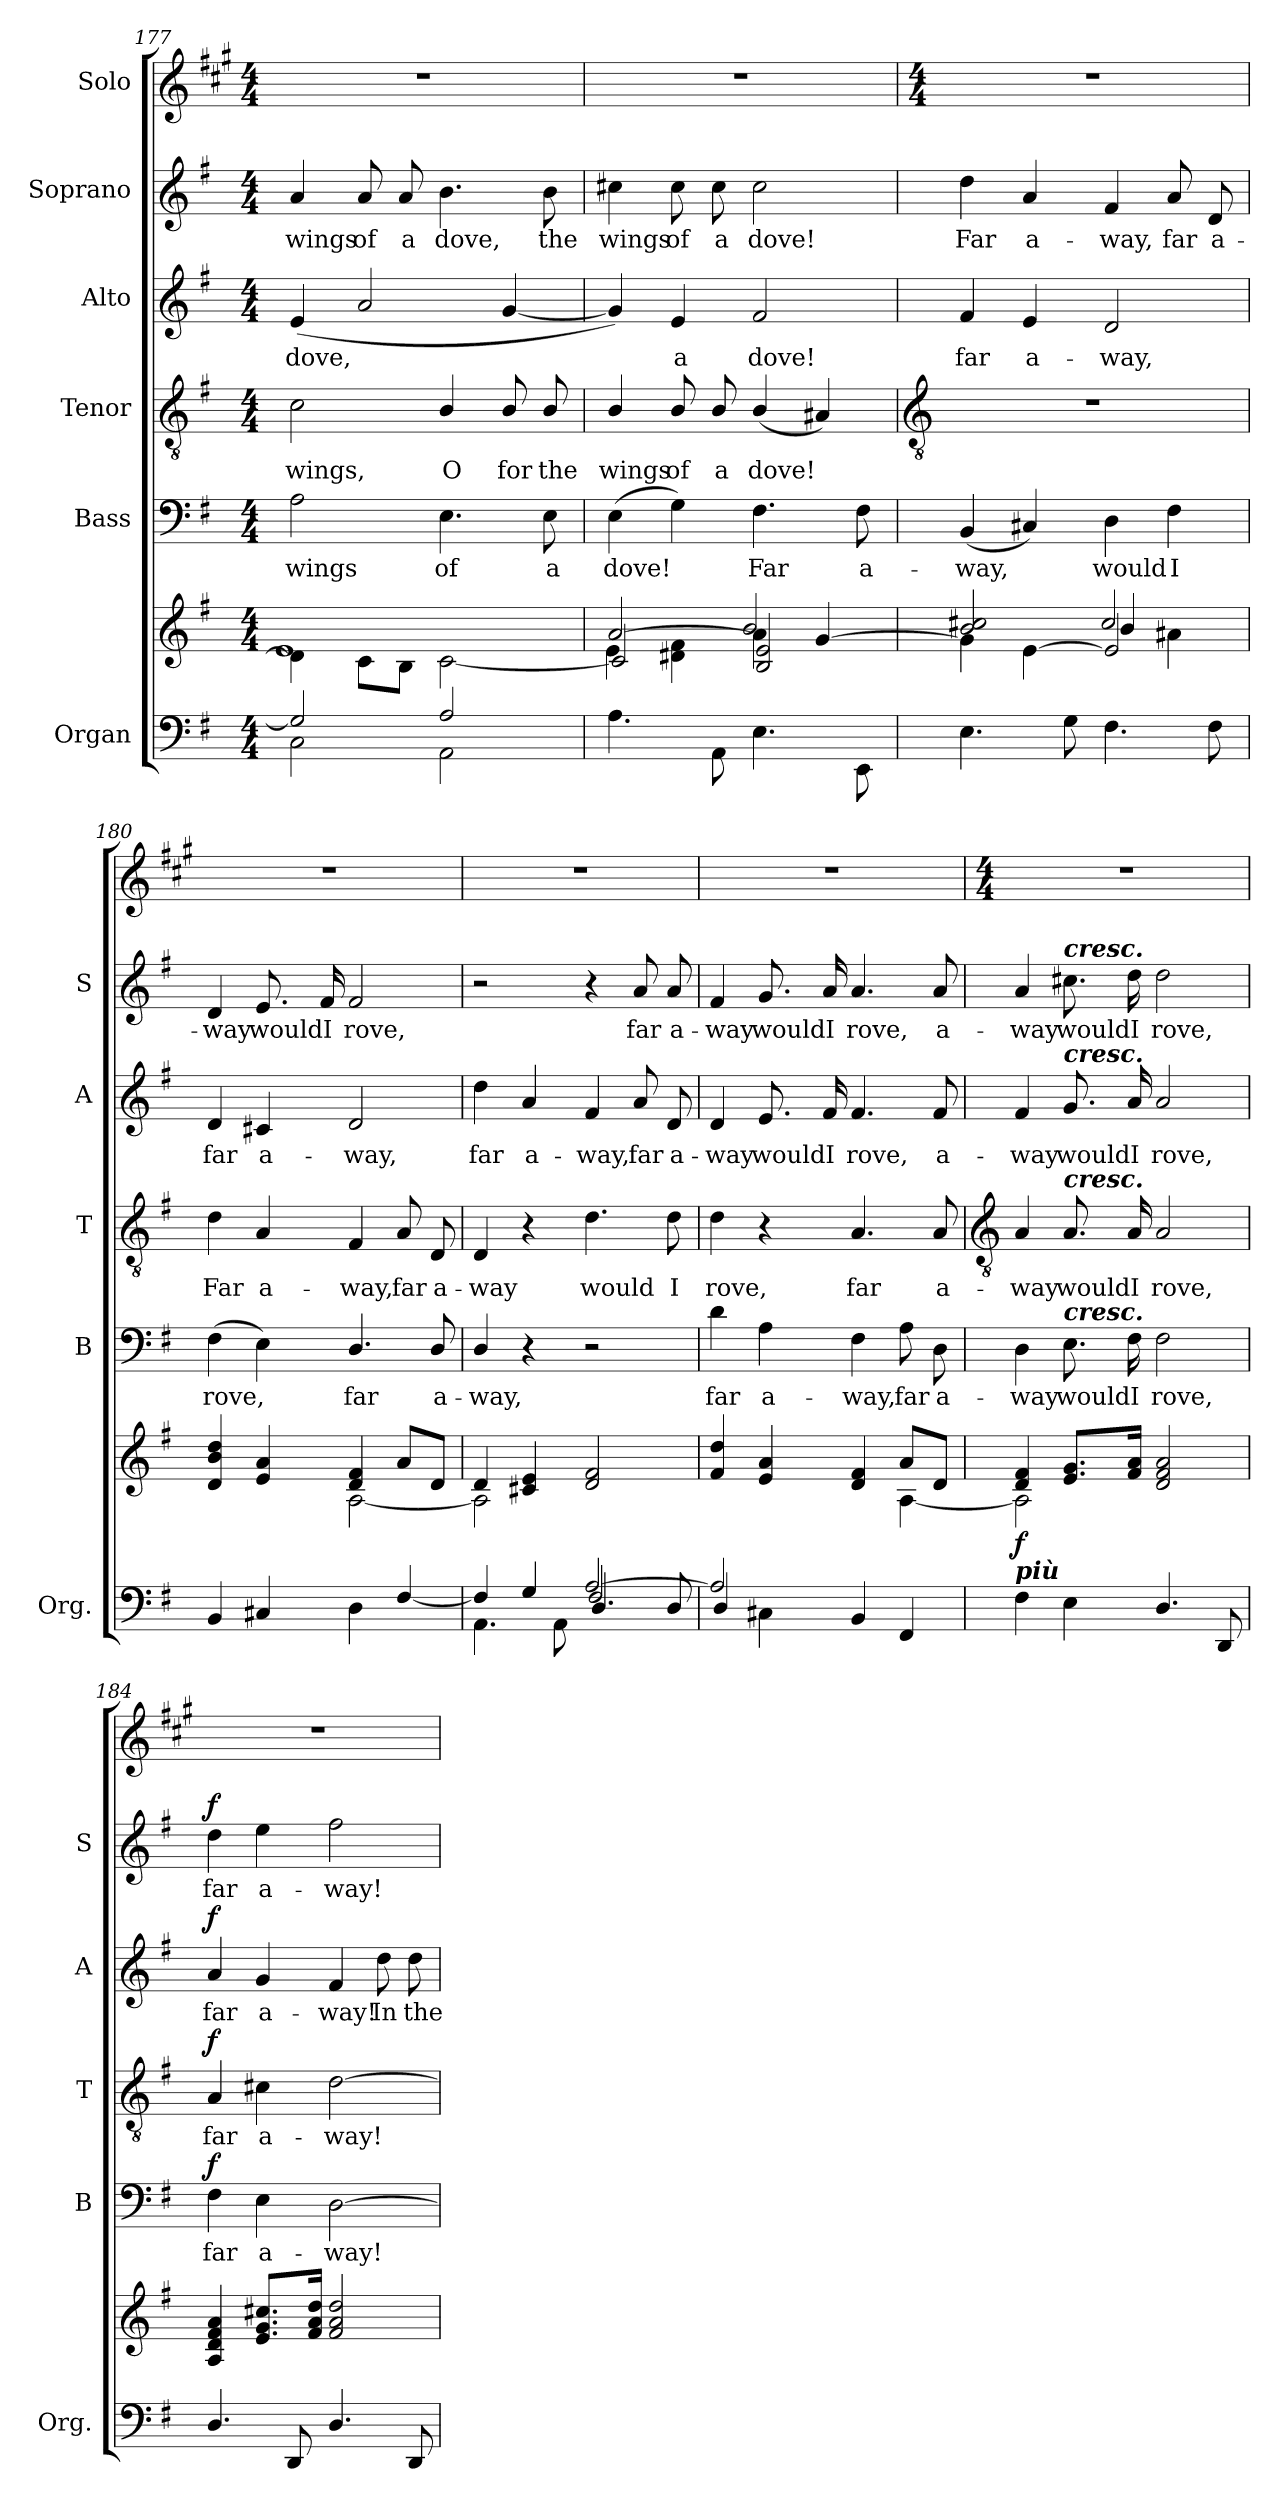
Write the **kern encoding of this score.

**kern	**kern	**dynam	**kern	**text	**dynam	**kern	**text	**dynam	**kern	**text	**dynam	**kern	**text	**dynam	**kern
*part6	*part6	*part6	*part5	*part5	*part5	*part4	*part4	*part4	*part3	*part3	*part3	*part2	*part2	*part2	*part1
*staff7	*staff6	*staff6/7	*staff5	*staff5	*staff5	*staff4	*staff4	*staff4	*staff3	*staff3	*staff3	*staff2	*staff2	*staff2	*staff1
*I"Organ	*	*	*I"Bass	*	*	*I"Tenor	*	*	*I"Alto	*	*	*I"Soprano	*	*	*I"Solo
*I'Org.	*	*	*I'B	*	*	*I'T	*	*	*I'A	*	*	*I'S	*	*	*
*clefF4	*clefG2	*	*clefF4	*	*	*clefGv2	*	*	*clefG2	*	*	*clefG2	*	*	*clefG2
*	*	*	*	*	*	*	*	*	*	*	*	*	*	*	*ITrd1c2
*k[f#]	*k[f#]	*	*k[f#]	*	*	*k[f#]	*	*	*k[f#]	*	*	*k[f#]	*	*	*k[f#]
*G:	*G:	*	*G:	*	*	*G:	*	*	*G:	*	*	*G:	*	*	*G:
*M4/4	*M4/4	*	*M4/4	*	*	*M4/4	*	*	*M4/4	*	*	*M4/4	*	*	*M4/4
=177	=177	=177	=177	=177	=177	=177	=177	=177	=177	=177	=177	=177	=177	=177	=177
*^	*^	*	*	*	*	*	*	*	*	*	*	*	*	*	*
*	*	*	*^	*	*	*	*	*	*	*	*	*	*	*	*	*	*
!	!	!	!	!	!	!	!LO:LY:b	!	!	!LO:LY:b	!	!	!LO:LY:b	!	!	!LO:LY:b	!	!
2G]	2C\	1ryy	4d\]	1e	.	2A	wings	.	2c	wings,	.	(<4e	dove,	.	4a	wings	.	1r
!	!	!	!	!	!	!	!	!	!	!	!	!	!	!	!	!LO:LY:b	!	!
.	.	.	8c\L	.	.	.	.	.	.	.	.	2a	.	.	8a	of	.	.
!	!	!	!	!	!	!	!	!	!	!	!	!	!	!	!	!LO:LY:b	!	!
.	.	.	8B\J	.	.	.	.	.	.	.	.	.	.	.	8a	a	.	.
!	!	!	!	!	!	!	!LO:LY:b	!	!	!LO:LY:b	!	!	!	!	!	!LO:LY:b	!	!
2A	2AA\	.	[2c\	.	.	4.E	of	.	4B/	O	.	.	.	.	4.b	dove,	.	.
!	!	!	!	!	!	!	!	!	!	!LO:LY:b	!	!	!	!	!	!	!	!
.	.	.	.	.	.	.	.	.	8B/	for	.	[4g	.	.	.	.	.	.
!	!	!	!	!	!	!	!LO:LY:b	!	!	!LO:LY:b	!	!	!	!	!	!LO:LY:b	!	!
.	.	.	.	.	.	8E	a	.	8B/	the	.	.	.	.	8b	the	.	.
=178	=178	=178	=178	=178	=178	=178	=178	=178	=178	=178	=178	=178	=178	=178	=178	=178	=178	=178
!	!	!	!	!	!	!	!LO:LY:b	!	!	!LO:LY:b	!	!	!	!	!	!LO:LY:b	!	!
1ryy	4.A	[2a/	2c/]	4e\	.	(>4E	dove!	.	4B/	wings	.	4g])	.	.	4cc#X	wings	.	1r
!	!	!	!	!	!	!	!	!	!	!LO:LY:b	!	!	!LO:LY:b	!	!	!LO:LY:b	!	!
.	.	.	.	4d#X\ 4f#\	.	4G)	.	.	8B/	of	.	4e	a	.	8cc#	of	.	.
!	!	!	!	!	!	!	!	!	!	!LO:LY:b	!	!	!	!	!	!LO:LY:b	!	!
.	8AA	.	.	.	.	.	.	.	8B/	a	.	.	.	.	8cc#	a	.	.
!	!	!	!	!	!	!	!LO:LY:b	!	!	!LO:LY:b	!	!	!LO:LY:b	!	!	!LO:LY:b	!	!
.	4.E	4a\]	2b/	2B/ 2e/	.	4.F#	Far	.	(<4B/	dove!	.	2f#	dove!	.	2cc#	dove!	.	.
.	.	[4g/	.	.	.	.	.	.	4A#X)	.	.	.	.	.	.	.	.	.
!	!	!	!	!	!	!	!LO:LY:b	!	!	!	!	!	!	!	!	!	!	!
.	8EE	.	.	.	.	8F#	a-	.	.	.	.	.	.	.	.	.	.	.
!!LO:LB:g=z
=179	=179	=179	=179	=179	=179	=179	=179	=179	=179	=179	=179	=179	=179	=179	=179	=179	=179	=179
*	*	*	*	*	*	*	*	*	*clefGv2	*	*	*	*	*	*	*	*	*
*	*	*	*	*	*	*	*	*	*	*	*	*	*	*	*	*	*	*M4/4
!	!	!	!	!	!	!	!LO:LY:b	!	!	!	!	!	!LO:LY:b	!	!	!LO:LY:b	!	!
1ryy	4.E	4g\]	2b/ 2cc#X/	2ryy	.	(<4BB	-way,	.	1r	.	.	4f#	far	.	4dd	Far	.	1r
!	!	!	!	!	!	!	!	!	!	!	!	!	!LO:LY:b	!	!	!LO:LY:b	!	!
.	.	[4e\	.	.	.	4C#X)	.	.	.	.	.	4e	a-	.	4a	a-	.	.
.	8G	.	.	.	.	.	.	.	.	.	.	.	.	.	.	.	.	.
!	!	!	!	!	!	!	!LO:LY:b	!	!	!	!	!	!LO:LY:b	!	!	!LO:LY:b	!	!
.	4.F#	2e/]	2cc#/	4b	.	4D	would	.	.	.	.	2d	-way,	.	4f#	-way,	.	.
!	!	!	!	!	!	!	!LO:LY:b	!	!	!	!	!	!	!	!	!LO:LY:b	!	!
.	.	.	.	4a#X\	.	4F#	I	.	.	.	.	.	.	.	8a	far	.	.
!	!	!	!	!	!	!	!	!	!	!	!	!	!	!	!	!LO:LY:b	!	!
.	8F#	.	.	.	.	.	.	.	.	.	.	.	.	.	8d	a-	.	.
*	*	*	*v	*v	*	*	*	*	*	*	*	*	*	*	*	*	*	*
!!LO:LB:g=z
=180	=180	=180	=180	=180	=180	=180	=180	=180	=180	=180	=180	=180	=180	=180	=180	=180	=180
!	!	!	!	!	!	!LO:LY:b	!	!	!LO:LY:b	!	!	!LO:LY:b	!	!	!LO:LY:b	!	!
2ryy	4BB	4d/ 4b/ 4dd/	2ryy	.	(>4F#	rove,	.	4d	Far	.	4d	far	.	4d	-way	.	1r
!	!	!	!	!	!	!	!	!	!LO:LY:b	!	!	!LO:LY:b	!	!	!LO:LY:b	!	!
.	4C#X	4e/ 4a/	.	.	4E)	.	.	4A	a-	.	4c#X	a-	.	8.e	would	.	.
!	!	!	!	!	!	!	!	!	!	!	!	!	!	!	!LO:LY:b	!	!
.	.	.	.	.	.	.	.	.	.	.	.	.	.	16f#	I	.	.
!	!	!	!	!	!	!LO:LY:b	!	!	!LO:LY:b	!	!	!LO:LY:b	!	!	!LO:LY:b	!	!
4ryy	4D	4d/ 4f#/	[2A\	.	4.D/	far	.	4F#	-way,	.	2d	-way,	.	2f#	rove,	.	.
!	!	!	!	!	!	!	!	!	!LO:LY:b	!	!	!	!	!	!	!	!
[4F#/	4ryy	8a/L	.	.	.	.	.	8A	far	.	.	.	.	.	.	.	.
!	!	!	!	!	!	!LO:LY:b	!	!	!LO:LY:b	!	!	!	!	!	!	!	!
.	.	8d/J	.	.	8D/	a-	.	8D	a-	.	.	.	.	.	.	.	.
=181	=181	=181	=181	=181	=181	=181	=181	=181	=181	=181	=181	=181	=181	=181	=181	=181	=181
*	*^	*	*	*	*	*	*	*	*	*	*	*	*	*	*	*	*
!	!	!	!	!	!	!	!LO:LY:b	!	!	!LO:LY:b	!	!	!LO:LY:b	!	!	!	!	!
2ryy	4F#/]	4.AA\	4d/	2A\]	.	4D/	-way,	.	4D	-way	.	4dd	far	.	2r	.	.	1r
!	!	!	!	!	!	!	!	!	!	!	!	!	!LO:LY:b	!	!	!	!	!
.	4G/	.	4c#X/ 4e/	.	.	4r	.	.	4r	.	.	4a	a-	.	.	.	.	.
.	.	8AA\	.	.	.	.	.	.	.	.	.	.	.	.	.	.	.	.
!	!	!	!	!	!	!	!	!	!	!LO:LY:b	!	!	!LO:LY:b	!	!	!	!	!
[2A/	2F#/	4.D	2d/ 2f#/	2ryy	.	2r	.	.	4.d	would	.	4f#	-way,	.	4r	.	.	.
!	!	!	!	!	!	!	!	!	!	!	!	!	!LO:LY:b	!	!	!LO:LY:b	!	!
.	.	.	.	.	.	.	.	.	.	.	.	8a	far	.	8a	far	.	.
!	!	!	!	!	!	!	!	!	!	!LO:LY:b	!	!	!LO:LY:b	!	!	!LO:LY:b	!	!
.	.	8D	.	.	.	.	.	.	8d	I	.	8d	a-	.	8a	a-	.	.
=182	=182	=182	=182	=182	=182	=182	=182	=182	=182	=182	=182	=182	=182	=182	=182	=182	=182	=182
!	!	!	!	!	!	!	!LO:LY:b	!	!	!LO:LY:b	!	!	!LO:LY:b	!	!	!LO:LY:b	!	!
2A/]	1ryy	4D	4f#/ 4dd/	2ryy	.	4d	far	.	4d	rove,	.	4d	-way	.	4f#	-way	.	1r
!	!	!	!	!	!	!	!LO:LY:b	!	!	!	!	!	!LO:LY:b	!	!	!LO:LY:b	!	!
.	.	4C#X\	4e/ 4a/	.	.	4A	a-	.	4r	.	.	8.e	would	.	8.g	would	.	.
!	!	!	!	!	!	!	!	!	!	!	!	!	!LO:LY:b	!	!	!LO:LY:b	!	!
.	.	.	.	.	.	.	.	.	.	.	.	16f#	I	.	16a	I	.	.
!	!	!	!	!	!	!	!LO:LY:b	!	!	!LO:LY:b	!	!	!LO:LY:b	!	!	!LO:LY:b	!	!
2ryy	.	4BB/	4d/ 4f#/	4ryy	.	4F#	-way,	.	4.A	far	.	4.f#	rove,	.	4.a	rove,	.	.
!	!	!	!	!	!	!	!LO:LY:b	!	!	!	!	!	!	!	!	!	!	!
.	.	4FF#/	8a/L	[4A\	.	8A	far	.	.	.	.	.	.	.	.	.	.	.
!	!	!	!	!	!	!	!LO:LY:b	!	!	!LO:LY:b	!	!	!LO:LY:b	!	!	!LO:LY:b	!	!
.	.	.	8d/J	.	.	8D	a-	.	8A	a-	.	8f#	a-	.	8a	a-	.	.
*v	*v	*v	*	*	*	*	*	*	*	*	*	*	*	*	*	*	*	*
!!LO:LB:g=z
=183	=183	=183	=183	=183	=183	=183	=183	=183	=183	=183	=183	=183	=183	=183	=183	=183
*	*	*	*	*	*	*	*clefGv2	*	*	*	*	*	*	*	*	*
*	*	*	*	*	*	*	*	*	*	*	*	*	*	*	*	*M4/4
*^	*	*	*	*	*	*	*	*	*	*	*	*	*	*	*	*
!	!	!LO:TX:b:Bi:t=più	!	!	!	!	!	!	!	!	!	!	!	!	!	!	!
!	!	!	!	!LO:DY:b	!	!LO:LY:b	!	!	!LO:LY:b	!	!	!LO:LY:b	!	!	!LO:LY:b	!	!
1ryy	4F#	4d/ 4f#/	2A\]	f	4D	-way	.	4A	-way	.	4f#	-way	.	4a	-way	.	1r
!	!	!	!	!	!	!	!	!	!	!	!	!	!	!LO:TX:a:Bi:t=cresc.	!	!	!
!	!	!	!	!	!	!	!	!	!	!	!LO:TX:a:Bi:t=cresc.	!	!	!	!	!	!
!	!	!	!	!	!	!	!	!LO:TX:a:Bi:t=cresc.	!	!	!	!	!	!	!	!	!
!	!	!	!	!	!LO:TX:a:Bi:t=cresc.	!	!	!	!	!	!	!	!	!	!	!	!
!	!	!	!	!	!	!LO:LY:b	!	!	!LO:LY:b	!	!	!LO:LY:b	!	!	!LO:LY:b	!	!
.	4E	8.e/ 8.g/L	.	.	8.E	would	.	8.A	would	.	8.g	would	.	8.cc#X	would	.	.
!	!	!	!	!	!	!LO:LY:b	!	!	!LO:LY:b	!	!	!LO:LY:b	!	!	!LO:LY:b	!	!
.	.	16f#/ 16a/J	.	.	16F#	I	.	16A	I	.	16a	I	.	16dd	I	.	.
!	!	!	!	!	!	!LO:LY:b	!	!	!LO:LY:b	!	!	!LO:LY:b	!	!	!LO:LY:b	!	!
.	4.D/	2d/ 2f#/ 2a/	2ryy	.	2F#	rove,	.	2A	rove,	.	2a	rove,	.	2dd	rove,	.	.
.	8DD/	.	.	.	.	.	.	.	.	.	.	.	.	.	.	.	.
!!LO:LB:g=z
=184	=184	=184	=184	=184	=184	=184	=184	=184	=184	=184	=184	=184	=184	=184	=184	=184	=184
*	*	*	*^	*	*	*	*	*	*	*	*	*	*	*	*	*	*
!	!	!	!	!	!	!	!LO:LY:b	!LO:DY:b	!	!LO:LY:b	!LO:DY:b	!	!LO:LY:b	!LO:DY:b	!	!LO:LY:b	!LO:DY:b	!
*v	*v	*	*	*	*	*	*	*	*	*	*	*	*	*	*	*	*	*
4.D/	4A/ 4d/ 4f#/ 4a/	1ryy	1ryy	.	4F#	far	f	4A	far	f	4a	far	f	4dd	far	f	1r
!	!	!	!	!	!	!LO:LY:b	!	!	!LO:LY:b	!	!	!LO:LY:b	!	!	!LO:LY:b	!	!
.	8.e/ 8.g/ 8.cc#X/L	.	.	.	4E	a-	.	4c#X	a-	.	4g	a-	.	4ee	a-	.	.
8DD/	.	.	.	.	.	.	.	.	.	.	.	.	.	.	.	.	.
.	16f#/ 16a/ 16dd/J	.	.	.	.	.	.	.	.	.	.	.	.	.	.	.	.
!	!	!	!	!	!	!LO:LY:b	!	!	!LO:LY:b	!	!	!LO:LY:b	!	!	!LO:LY:b	!	!
4.D/	2f#/ 2a/ 2dd/	.	.	.	[2D	-way!	.	[2d	-way!	.	4f#	-way!	.	2ff#	-way!	.	.
!	!	!	!	!	!	!	!	!	!	!	!	!LO:LY:b	!	!	!	!	!
.	.	.	.	.	.	.	.	.	.	.	8dd	In	.	.	.	.	.
!	!	!	!	!	!	!	!	!	!	!	!	!LO:LY:b	!	!	!	!	!
8DD/	.	.	.	.	.	.	.	.	.	.	8dd	the	.	.	.	.	.
*	*v	*v	*v	*	*	*	*	*	*	*	*	*	*	*	*	*	*
=	=	=	=	=	=	=	=	=	=	=	=	=	=	=	=
*-	*-	*-	*-	*-	*-	*-	*-	*-	*-	*-	*-	*-	*-	*-	*-
